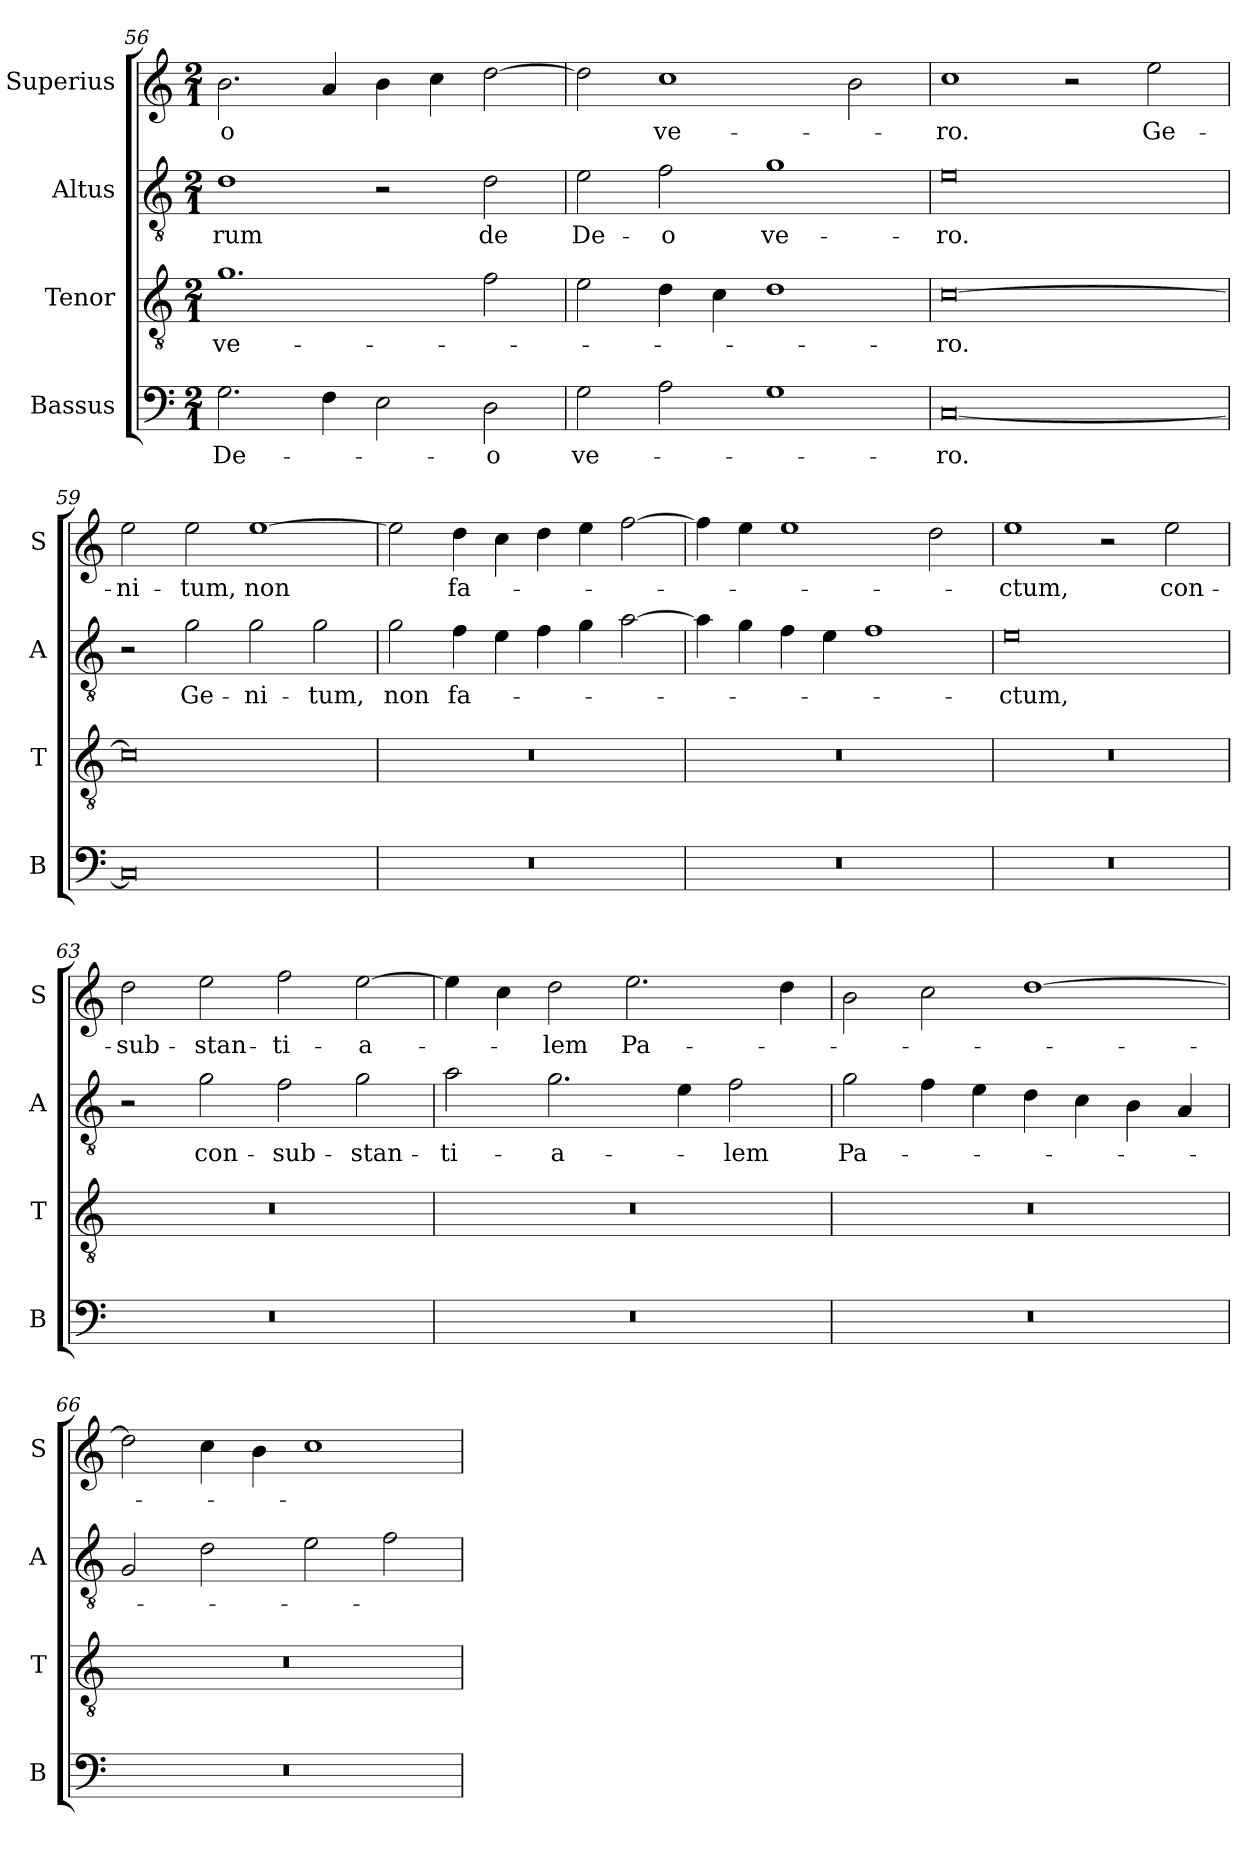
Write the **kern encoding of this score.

**kern	**text	**kern	**text	**kern	**text	**kern	**text
*part4	*part4	*part3	*part3	*part2	*part2	*part1	*part1
*staff4	*staff4	*staff3	*staff3	*staff2	*staff2	*staff1	*staff1
*I"Bassus	*	*I"Tenor	*	*I"Altus	*	*I"Superius	*
*I'B	*	*I'T	*	*I'A	*	*I'S	*
*clefF4	*	*clefGv2	*	*clefGv2	*	*clefG2	*
*k[]	*	*k[]	*	*k[]	*	*k[]	*
*M2/1	*	*M2/1	*	*M2/1	*	*M2/1	*
=56	=56	=56	=56	=56	=56	=56	=56
2.G\	De-	1.g	ve-	1d	-rum	2.b\	-o
4F\	.	.	.	.	.	4a/	.
2E\	.	.	.	2r	.	4b\	.
.	.	.	.	.	.	4cc\	.
2D\	-o	2f\	.	2d\	de	[2dd\	.
=57	=57	=57	=57	=57	=57	=57	=57
2G\	ve-	2e\	.	2e\	De-	2dd\]	.
2A\	.	4d\	.	2f\	-o	1cc	ve-
.	.	4c\	.	.	.	.	.
1G	.	1d	.	1g	ve-	.	.
.	.	.	.	.	.	2b\	.
=58	=58	=58	=58	=58	=58	=58	=58
[0C	-ro.	[0c	-ro.	0e	-ro.	1cc	-ro.
.	.	.	.	.	.	2r	.
.	.	.	.	.	.	2ee\	Ge-
=59	=59	=59	=59	=59	=59	=59	=59
0C]	.	0c]	.	2r	.	2ee\	-ni-
.	.	.	.	2g\	Ge-	2ee\	-tum,
.	.	.	.	2g\	-ni-	[1ee	non
.	.	.	.	2g\	-tum,	.	.
=60	=60	=60	=60	=60	=60	=60	=60
0r	.	0r	.	2g\	non	2ee\]	.
.	.	.	.	4f\	fa-	4dd\	fa-
.	.	.	.	4e\	.	4cc\	.
.	.	.	.	4f\	.	4dd\	.
.	.	.	.	4g\	.	4ee\	.
.	.	.	.	[2a\	.	[2ff\	.
=61	=61	=61	=61	=61	=61	=61	=61
0r	.	0r	.	4a\]	.	4ff\]	.
.	.	.	.	4g\	.	4ee\	.
.	.	.	.	4f\	.	1ee	.
.	.	.	.	4e\	.	.	.
.	.	.	.	1f	.	.	.
.	.	.	.	.	.	2dd\	.
=62	=62	=62	=62	=62	=62	=62	=62
0r	.	0r	.	0e	-ctum,	1ee	-ctum,
.	.	.	.	.	.	2r	.
.	.	.	.	.	.	2ee\	con-
=63	=63	=63	=63	=63	=63	=63	=63
0r	.	0r	.	2r	.	2dd\	-sub-
.	.	.	.	2g\	con-	2ee\	-stan-
.	.	.	.	2f\	-sub-	2ff\	-ti-
.	.	.	.	2g\	-stan-	[2ee\	-a-
=64	=64	=64	=64	=64	=64	=64	=64
0r	.	0r	.	2a\	-ti-	4ee\]	.
.	.	.	.	.	.	4cc\	.
.	.	.	.	2.g\	-a-	2dd\	-lem
.	.	.	.	.	.	2.ee\	Pa-
.	.	.	.	4e\	.	.	.
.	.	.	.	2f\	-lem	.	.
.	.	.	.	.	.	4dd\	.
=65	=65	=65	=65	=65	=65	=65	=65
0r	.	0r	.	2g\	Pa-	2b\	.
.	.	.	.	4f\	.	2cc\	.
.	.	.	.	4e\	.	.	.
.	.	.	.	4d\	.	[1dd	.
.	.	.	.	4c\	.	.	.
.	.	.	.	4B\	.	.	.
.	.	.	.	4A/	.	.	.
=66	=66	=66	=66	=66	=66	=66	=66
0r	.	0r	.	2G/	.	2dd\]	.
.	.	.	.	2d\	.	4cc\	.
.	.	.	.	.	.	4b\	.
.	.	.	.	2e\	.	1cc	.
.	.	.	.	2f\	.	.	.
=	=	=	=	=	=	=	=
*-	*-	*-	*-	*-	*-	*-	*-
